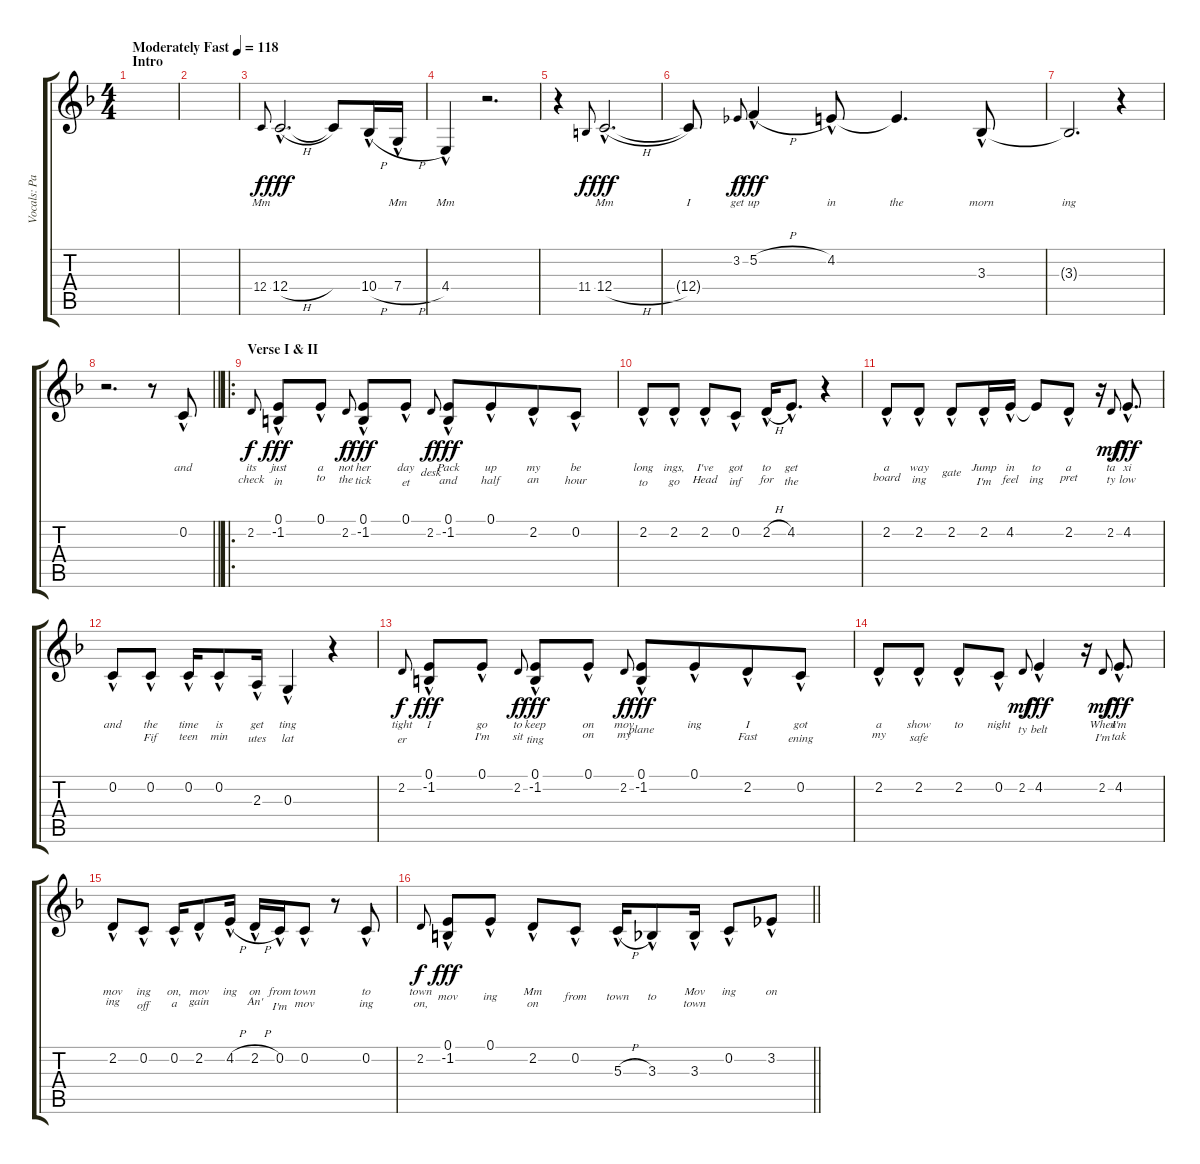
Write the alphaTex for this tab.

\track ("Vocals: Paul" "Vocals: Pa") {instrument lead2sawtooth}
\staff {score tabs}
\tuning (E4 C4 G3 C3 G2 C2) {hide}
\ts (4 4)
\section ("" "Intro")
\tempo (118 "Moderately Fast")
\clef g2
\ks f
|
|
12.4.8{lyrics (0 "Mm") lyrics (1 "") lyrics (2 "") lyrics (3 "") lyrics (4 "") gr onbeat} 12.4{h hac}.2{d lyrics (0 "") lyrics (1 "") lyrics (2 "") lyrics (3 "") lyrics (4 "") dy fff} 12.4{t}.8{lyrics (0 "") lyrics (1 "") lyrics (2 "") lyrics (3 "") lyrics (4 "")} 10.4{h hac}.16{lyrics (0 "") lyrics (1 "") lyrics (2 "") lyrics (3 "") lyrics (4 "")} 7.4{h hac}.16{lyrics (0 "Mm") lyrics (1 "") lyrics (2 "") lyrics (3 "") lyrics (4 "")} |
4.4{hac}.4{lyrics (0 "Mm") lyrics (1 "") lyrics (2 "") lyrics (3 "") lyrics (4 "")} r.2{d} |
r.4 11.4.8{lyrics (0 "") lyrics (1 "") lyrics (2 "") lyrics (3 "") lyrics (4 "") gr onbeat dy f} 12.4{h hac}.2{d lyrics (0 "Mm") lyrics (1 "") lyrics (2 "") lyrics (3 "") lyrics (4 "") dy fff} |
12.4{t}.8{lyrics (0 "I") lyrics (1 "") lyrics (2 "") lyrics (3 "") lyrics (4 "")} 3.2.8{lyrics (0 "get") lyrics (1 "") lyrics (2 "") lyrics (3 "") lyrics (4 "") gr onbeat dy f} 5.2{h hac}.4{lyrics (0 "up") lyrics (1 "") lyrics (2 "") lyrics (3 "") lyrics (4 "") dy fff} 4.2{hac}.8{lyrics (0 "in") lyrics (1 "") lyrics (2 "") lyrics (3 "") lyrics (4 "")} 4.2{t}.4{d lyrics (0 "the") lyrics (1 "") lyrics (2 "") lyrics (3 "") lyrics (4 "")} 3.3{hac}.8{lyrics (0 "morn") lyrics (1 "") lyrics (2 "") lyrics (3 "") lyrics (4 "")} |
3.3{t}.2{d lyrics (0 "ing") lyrics (1 "") lyrics (2 "") lyrics (3 "") lyrics (4 "")} r.4 |
\barLineRight lightlight
r.2{d} r.8 0.2{hac}.8{lyrics (0 "and") lyrics (1 "") lyrics (2 "") lyrics (3 "") lyrics (4 "")} |
\ro
\section ("" "Verse I & II")
2.2.8{lyrics (0 "its") lyrics (1 "check") lyrics (2 "") lyrics (3 "") lyrics (4 "") gr onbeat dy f} (0.1{hac} -1.2).8{lyrics (0 "just") lyrics (1 "in") lyrics (2 "") lyrics (3 "") lyrics (4 "") dy fff} 0.1{hac}.8{lyrics (0 "a") lyrics (1 "to") lyrics (2 "") lyrics (3 "") lyrics (4 "")} 2.2.8{lyrics (0 "not") lyrics (1 "the") lyrics (2 "") lyrics (3 "") lyrics (4 "") gr onbeat dy f} (0.1{hac} -1.2).8{lyrics (0 "her") lyrics (1 "tick") lyrics (2 "") lyrics (3 "") lyrics (4 "") dy fff} 0.1{hac}.8{lyrics (0 "day") lyrics (1 "et") lyrics (2 "") lyrics (3 "") lyrics (4 "")} 2.2.8{lyrics (0 "") lyrics (1 "desk") lyrics (2 "") lyrics (3 "") lyrics (4 "") gr onbeat dy f} (0.1{hac} -1.2).8{lyrics (0 "Pack") lyrics (1 "and") lyrics (2 "") lyrics (3 "") lyrics (4 "") dy fff} 0.1{hac}.8{lyrics (0 "up") lyrics (1 "half") lyrics (2 "") lyrics (3 "") lyrics (4 "") beam merge} 2.2{hac}.8{lyrics (0 "my") lyrics (1 "an") lyrics (2 "") lyrics (3 "") lyrics (4 "")} 0.2{hac}.8{lyrics (0 "be") lyrics (1 "hour") lyrics (2 "") lyrics (3 "") lyrics (4 "")} |
2.2{hac}.8{lyrics (0 "long") lyrics (1 "to") lyrics (2 "") lyrics (3 "") lyrics (4 "")} 2.2{hac}.8{lyrics (0 "ings,") lyrics (1 "go") lyrics (2 "") lyrics (3 "") lyrics (4 "")} 2.2{hac}.8{lyrics (0 "I've") lyrics (1 "Head") lyrics (2 "") lyrics (3 "") lyrics (4 "")} 0.2{hac}.8{lyrics (0 "got") lyrics (1 "inf") lyrics (2 "") lyrics (3 "") lyrics (4 "")} 2.2{h hac}.16{lyrics (0 "to") lyrics (1 "for") lyrics (2 "") lyrics (3 "") lyrics (4 "")} 4.2{hac}.8{d lyrics (0 "get") lyrics (1 "the") lyrics (2 "") lyrics (3 "") lyrics (4 "")} r.4 |
2.2{hac}.8{lyrics (0 "a") lyrics (1 "board") lyrics (2 "") lyrics (3 "") lyrics (4 "")} 2.2{hac}.8{lyrics (0 "way") lyrics (1 "ing") lyrics (2 "") lyrics (3 "") lyrics (4 "")} 2.2{hac}.8{lyrics (0 "") lyrics (1 "gate") lyrics (2 "") lyrics (3 "") lyrics (4 "")} 2.2{hac}.16{lyrics (0 "Jump") lyrics (1 "I'm") lyrics (2 "") lyrics (3 "") lyrics (4 "")} 4.2{hac}.16{lyrics (0 "in") lyrics (1 "feel") lyrics (2 "") lyrics (3 "") lyrics (4 "")} 4.2{t}.8{lyrics (0 "to") lyrics (1 "ing") lyrics (2 "") lyrics (3 "") lyrics (4 "")} 2.2{hac}.8{lyrics (0 "a") lyrics (1 "pret") lyrics (2 "") lyrics (3 "") lyrics (4 "")} r.16 2.2.8{lyrics (0 "ta") lyrics (1 "ty") lyrics (2 "") lyrics (3 "") lyrics (4 "") gr onbeat dy mf} 4.2{hac}.8{d lyrics (0 "xi") lyrics (1 "low") lyrics (2 "") lyrics (3 "") lyrics (4 "") dy fff} |
0.2{hac}.8{lyrics (0 "and") lyrics (1 "") lyrics (2 "") lyrics (3 "") lyrics (4 "")} 0.2{hac}.8{lyrics (0 "the") lyrics (1 "Fif") lyrics (2 "") lyrics (3 "") lyrics (4 "")} 0.2{hac}.16{lyrics (0 "time") lyrics (1 "teen") lyrics (2 "") lyrics (3 "") lyrics (4 "")} 0.2{hac}.8{lyrics (0 "is") lyrics (1 "min") lyrics (2 "") lyrics (3 "") lyrics (4 "")} 2.3{hac}.16{lyrics (0 "get") lyrics (1 "utes") lyrics (2 "") lyrics (3 "") lyrics (4 "")} 0.3{hac}.4{lyrics (0 "ting") lyrics (1 "lat") lyrics (2 "") lyrics (3 "") lyrics (4 "")} r.4 |
2.2.8{lyrics (0 "tight") lyrics (1 "er") lyrics (2 "") lyrics (3 "") lyrics (4 "") gr onbeat dy f} (0.1{hac} -1.2).8{lyrics (0 "I") lyrics (1 "") lyrics (2 "") lyrics (3 "") lyrics (4 "") dy fff} 0.1{hac}.8{lyrics (0 "go") lyrics (1 "I'm") lyrics (2 "") lyrics (3 "") lyrics (4 "")} 2.2.8{lyrics (0 "to") lyrics (1 "sit") lyrics (2 "") lyrics (3 "") lyrics (4 "") gr onbeat dy f} (0.1{hac} -1.2).8{lyrics (0 "keep") lyrics (1 "ting") lyrics (2 "") lyrics (3 "") lyrics (4 "") dy fff} 0.1{hac}.8{lyrics (0 "on") lyrics (1 "on") lyrics (2 "") lyrics (3 "") lyrics (4 "")} 2.2.8{lyrics (0 "mov") lyrics (1 "my") lyrics (2 "") lyrics (3 "") lyrics (4 "") gr onbeat dy f} (0.1{hac} -1.2).8{lyrics (0 "") lyrics (1 "plane") lyrics (2 "") lyrics (3 "") lyrics (4 "") dy fff} 0.1{hac}.8{lyrics (0 "ing") lyrics (1 "") lyrics (2 "") lyrics (3 "") lyrics (4 "") beam merge} 2.2{hac}.8{lyrics (0 "I") lyrics (1 "Fast") lyrics (2 "") lyrics (3 "") lyrics (4 "")} 0.2{hac}.8{lyrics (0 "got") lyrics (1 "ening") lyrics (2 "") lyrics (3 "") lyrics (4 "")} |
2.2{hac}.8{lyrics (0 "a") lyrics (1 "my") lyrics (2 "") lyrics (3 "") lyrics (4 "")} 2.2{hac}.8{lyrics (0 "show") lyrics (1 "safe") lyrics (2 "") lyrics (3 "") lyrics (4 "")} 2.2{hac}.8{lyrics (0 "to") lyrics (1 "") lyrics (2 "") lyrics (3 "") lyrics (4 "")} 0.2{hac}.8{lyrics (0 "night") lyrics (1 "") lyrics (2 "") lyrics (3 "") lyrics (4 "")} 2.2.8{lyrics (0 "") lyrics (1 "ty") lyrics (2 "") lyrics (3 "") lyrics (4 "") gr onbeat dy mf} 4.2{hac}.4{lyrics (0 "") lyrics (1 "belt") lyrics (2 "") lyrics (3 "") lyrics (4 "") dy fff} r.16 2.2.8{lyrics (0 "When") lyrics (1 "I'm") lyrics (2 "") lyrics (3 "") lyrics (4 "") gr onbeat dy mf} 4.2{hac}.8{d lyrics (0 "I'm") lyrics (1 "tak") lyrics (2 "") lyrics (3 "") lyrics (4 "") dy fff} |
2.2{hac}.8{lyrics (0 "mov") lyrics (1 "ing") lyrics (2 "") lyrics (3 "") lyrics (4 "")} 0.2{hac}.8{lyrics (0 "ing") lyrics (1 "off") lyrics (2 "") lyrics (3 "") lyrics (4 "")} 0.2{hac}.16{lyrics (0 "on,") lyrics (1 "a") lyrics (2 "") lyrics (3 "") lyrics (4 "")} 2.2{hac}.8{lyrics (0 "mov") lyrics (1 "gain") lyrics (2 "") lyrics (3 "") lyrics (4 "")} 4.2{h hac}.16{lyrics (0 "ing") lyrics (1 "") lyrics (2 "") lyrics (3 "") lyrics (4 "")} 2.2{h hac}.16{lyrics (0 "on") lyrics (1 "An'") lyrics (2 "") lyrics (3 "") lyrics (4 "")} 0.2{hac}.16{lyrics (0 "from") lyrics (1 "I'm") lyrics (2 "") lyrics (3 "") lyrics (4 "")} 0.2{hac}.8{lyrics (0 "town") lyrics (1 "mov") lyrics (2 "") lyrics (3 "") lyrics (4 "")} r.8 0.2{hac}.8{lyrics (0 "to") lyrics (1 "ing") lyrics (2 "") lyrics (3 "") lyrics (4 "")} |
\barLineRight lightlight
2.2.8{lyrics (0 "town") lyrics (1 "on,") lyrics (2 "") lyrics (3 "") lyrics (4 "") gr onbeat dy f} (0.1{hac} -1.2).8{lyrics (0 "") lyrics (1 "mov") lyrics (2 "") lyrics (3 "") lyrics (4 "") dy fff} 0.1{hac}.8{lyrics (0 "") lyrics (1 "ing") lyrics (2 "") lyrics (3 "") lyrics (4 "")} 2.2{hac}.8{lyrics (0 "Mm") lyrics (1 "on") lyrics (2 "") lyrics (3 "") lyrics (4 "")} 0.2{hac}.8{lyrics (0 "") lyrics (1 "from") lyrics (2 "") lyrics (3 "") lyrics (4 "")} 5.3{h hac}.16{lyrics (0 "") lyrics (1 "town") lyrics (2 "") lyrics (3 "") lyrics (4 "")} 3.3{hac}.8{lyrics (0 "") lyrics (1 "to") lyrics (2 "") lyrics (3 "") lyrics (4 "")} 3.3{hac}.16{lyrics (0 "Mov") lyrics (1 "town") lyrics (2 "") lyrics (3 "") lyrics (4 "")} 0.2{hac}.8{lyrics (0 "ing") lyrics (1 "") lyrics (2 "") lyrics (3 "") lyrics (4 "")} 3.2{hac}.8{lyrics (0 "on") lyrics (1 "") lyrics (2 "") lyrics (3 "") lyrics (4 "")}
